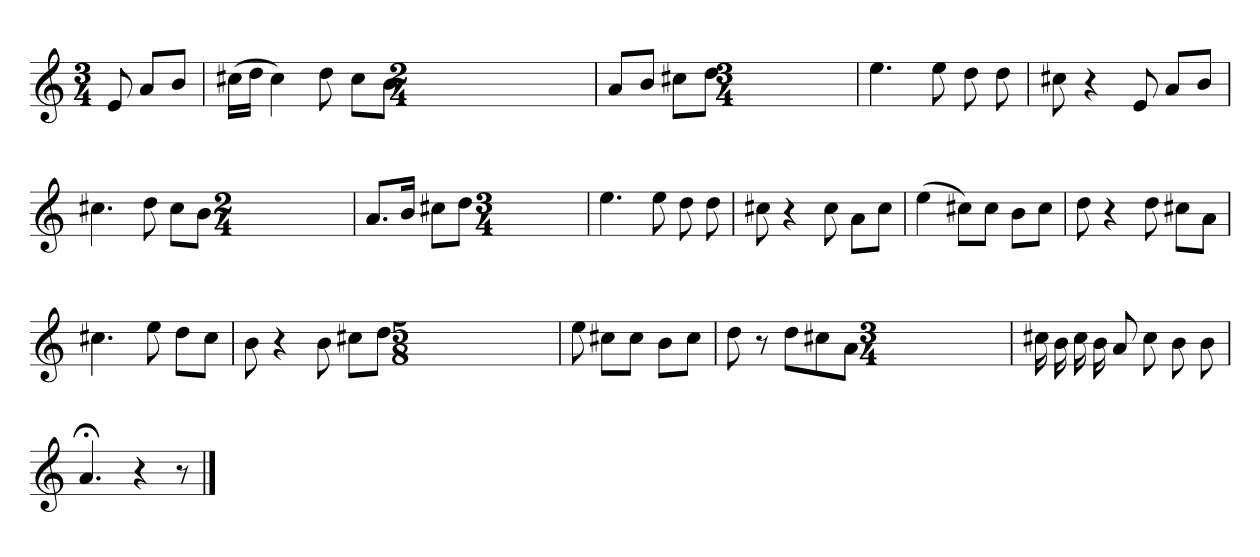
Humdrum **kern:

**kern
*part1
*staff1
*clefG2
*M3/4
=
8e
8a/L
8b/J
=
(16cc#\LL
16dd\JJ
4cc#)
8dd
8cc#\L
8b\J
*M2/4
=
8a/L
8b/J
8cc#\L
8dd\J
*M3/4
=
4.ee
8ee
8dd
8dd
=
8cc#
4r
8e
8a/L
8b/J
=
4.cc#
8dd
8cc#\L
8b\J
*M2/4
=
8.a/L
16b/Jk
8cc#\L
8dd\J
*M3/4
=
4.ee
8ee
8dd
8dd
=
8cc#
4r
8cc#
8a\L
8cc#\J
=
(4ee
8cc#\L)
8cc#\J
8b\L
8cc#\J
=
8dd
4r
8dd
8cc#\L
8a\J
=
4.cc#
8ee
8dd\L
8cc#\J
=
8b
4r
8b
8cc#\L
8dd\J
*M5/8
=
8ee
8cc#\L
8cc#\J
8b\L
8cc#\J
=
8dd
8r
8dd\L
8cc#\
8a\J
*M3/4
=
16cc#
16b
16cc#
16b
8a
8cc#
8b
8b
=
4.a;<
4r
8r
==
*-
